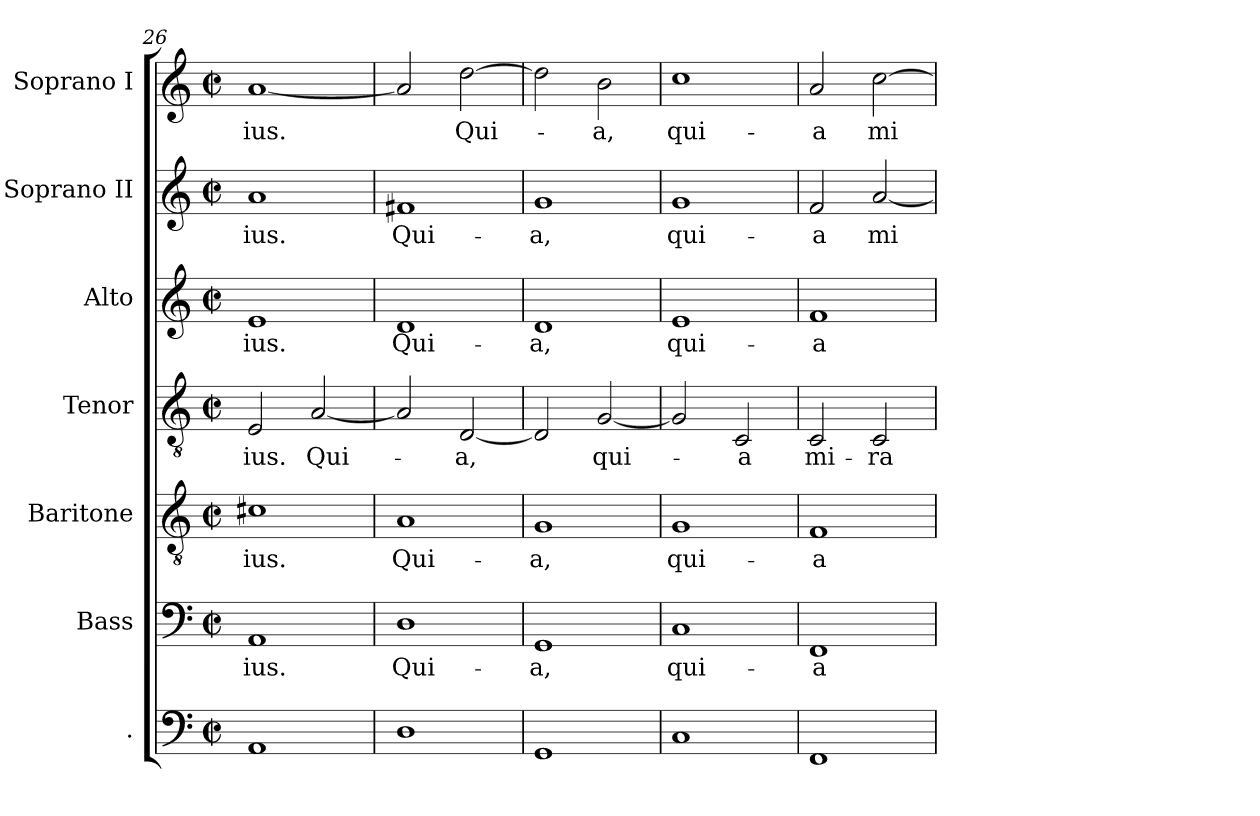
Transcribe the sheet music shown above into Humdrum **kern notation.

**kern	**kern	**text	**kern	**text	**kern	**text	**kern	**text	**kern	**text	**kern	**text
*part7	*part6	*part6	*part5	*part5	*part4	*part4	*part3	*part3	*part2	*part2	*part1	*part1
*staff7	*staff6	*staff6	*staff5	*staff5	*staff4	*staff4	*staff3	*staff3	*staff2	*staff2	*staff1	*staff1
*I".	*I"Bass	*	*I"Baritone	*	*I"Tenor	*	*I"Alto	*	*I"Soprano II	*	*I"Soprano I	*
*	*I'B.	*	*I'T.	*	*I'T.	*	*I'A.	*	*I'S.	*	*I'S.	*
!!LO:PB:g=z
*clefF4	*clefF4	*	*clefGv2	*	*clefGv2	*	*clefG2	*	*clefG2	*	*clefG2	*
*	*	*	*	*	*ITrd7c12	*	*	*	*	*	*	*
*k[]	*k[]	*	*k[]	*	*k[]	*	*k[]	*	*k[]	*	*k[]	*
*C:	*C:	*	*C:	*	*C:	*	*C:	*	*C:	*	*C:	*
*M2/2	*M2/2	*	*M2/2	*	*M2/2	*	*M2/2	*	*M2/2	*	*M2/2	*
*met(c|)	*met(c|)	*	*met(c|)	*	*met(c|)	*	*met(c|)	*	*met(c|)	*	*met(c|)	*
=26	=26	=26	=26	=26	=26	=26	=26	=26	=26	=26	=26	=26
!	!	!LO:LY:b:color=#000000	!	!	!	!	!	!	!	!	!	!
!	!	!	!	!LO:LY:b:color=#000000	!	!	!	!	!	!	!	!
!	!	!	!	!	!	!LO:LY:b:color=#000000	!	!	!	!	!	!
!	!	!	!	!	!	!	!	!LO:LY:b:color=#000000	!	!	!	!
!	!	!	!	!	!	!	!	!	!	!LO:LY:b:color=#000000	!	!
!	!	!	!	!	!	!	!	!	!	!	!	!LO:LY:b:color=#000000
1AAi	1AAi	-ius.	1c#Xi	-ius.	2EEi/	-ius.	1ei	-ius.	1ai	-ius.	[<1ai	-ius.
!	!	!	!	!	!	!LO:LY:b:color=#000000	!	!	!	!	!	!
.	.	.	.	.	[<2AAi/	Qui-	.	.	.	.	.	.
=27	=27	=27	=27	=27	=27	=27	=27	=27	=27	=27	=27	=27
!	!	!LO:LY:b:color=#000000	!	!	!	!	!	!	!	!	!	!
!	!	!	!	!LO:LY:b:color=#000000	!	!	!	!	!	!	!	!
!	!	!	!	!	!	!	!	!LO:LY:b:color=#000000	!	!	!	!
!	!	!	!	!	!	!	!	!	!	!LO:LY:b:color=#000000	!	!
1Di	1Di	Qui-	1Ai	Qui-	2AAi/]	.	1di	Qui-	1f#Xi	Qui-	2ai/]	.
!	!	!	!	!	!	!LO:LY:b:color=#000000	!	!	!	!	!	!
!	!	!	!	!	!	!	!	!	!	!	!	!LO:LY:b:color=#000000
.	.	.	.	.	[<2DDi/	-a,	.	.	.	.	[>2ddi\	Qui-
=28	=28	=28	=28	=28	=28	=28	=28	=28	=28	=28	=28	=28
!	!	!LO:LY:b:color=#000000	!	!	!	!	!	!	!	!	!	!
!	!	!	!	!LO:LY:b:color=#000000	!	!	!	!	!	!	!	!
!	!	!	!	!	!	!	!	!LO:LY:b:color=#000000	!	!	!	!
!	!	!	!	!	!	!	!	!	!	!LO:LY:b:color=#000000	!	!
1GGi	1GGi	-a,	1Gi	-a,	2DDi/]	.	1di	-a,	1gi	-a,	2ddi\]	.
!	!	!	!	!	!	!LO:LY:b:color=#000000	!	!	!	!	!	!
!	!	!	!	!	!	!	!	!	!	!	!	!LO:LY:b:color=#000000
.	.	.	.	.	[<2GGi/	qui-	.	.	.	.	2bi\	-a,
=29	=29	=29	=29	=29	=29	=29	=29	=29	=29	=29	=29	=29
!	!	!LO:LY:b:color=#000000	!	!	!	!	!	!	!	!	!	!
!	!	!	!	!LO:LY:b:color=#000000	!	!	!	!	!	!	!	!
!	!	!	!	!	!	!	!	!LO:LY:b:color=#000000	!	!	!	!
!	!	!	!	!	!	!	!	!	!	!LO:LY:b:color=#000000	!	!
!	!	!	!	!	!	!	!	!	!	!	!	!LO:LY:b:color=#000000
1Ci	1Ci	qui-	1Gi	qui-	2GGi/]	.	1ei	qui-	1gi	qui-	1cci	qui-
!	!	!	!	!	!	!LO:LY:b:color=#000000	!	!	!	!	!	!
.	.	.	.	.	2CCi/	-a	.	.	.	.	.	.
=30	=30	=30	=30	=30	=30	=30	=30	=30	=30	=30	=30	=30
!	!	!LO:LY:b:color=#000000	!	!	!	!	!	!	!	!	!	!
!	!	!	!	!LO:LY:b:color=#000000	!	!	!	!	!	!	!	!
!	!	!	!	!	!	!LO:LY:b:color=#000000	!	!	!	!	!	!
!	!	!	!	!	!	!	!	!LO:LY:b:color=#000000	!	!	!	!
!	!	!	!	!	!	!	!	!	!	!LO:LY:b:color=#000000	!	!
!	!	!	!	!	!	!	!	!	!	!	!	!LO:LY:b:color=#000000
1FFi	1FFi	-a	1Fi	-a	2CCi/	mi-	1fi	-a	2fi/	-a	2ai/	-a
!	!	!	!	!	!	!LO:LY:b:color=#000000	!	!	!	!	!	!
!	!	!	!	!	!	!	!	!	!	!LO:LY:b:color=#000000	!	!
!	!	!	!	!	!	!	!	!	!	!	!	!LO:LY:b:color=#000000
.	.	.	.	.	2CCi/	-ra-	.	.	[<2ai/	mi-	[>2cci\	mi-
=	=	=	=	=	=	=	=	=	=	=	=	=
*-	*-	*-	*-	*-	*-	*-	*-	*-	*-	*-	*-	*-
